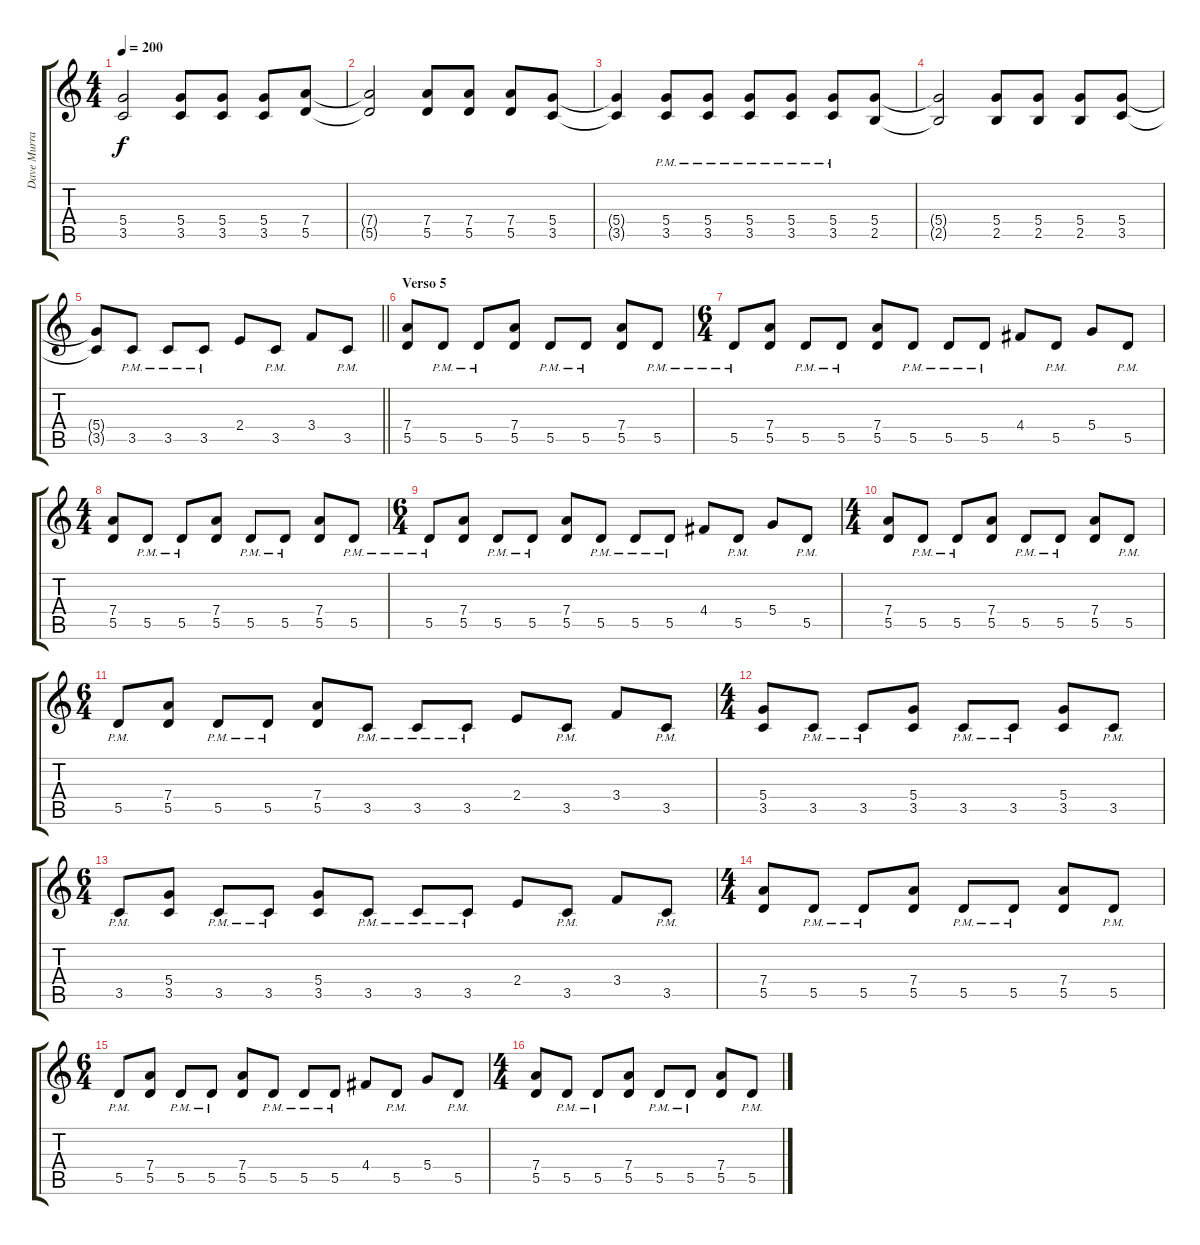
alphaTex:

\track ("Dave Murray" "Dave Murra") {instrument distortionguitar}
\staff {score tabs}
\tuning (E4 B3 G3 D3 A2 E2) {hide}
\ts (4 4)
\tempo 200
\clef g2
\ks c
(5.4{t} 3.5{t}).2{dy f} (5.4 3.5).8 (5.4 3.5).8 (5.4 3.5).8 (7.4 5.5).8 |
(7.4{t} 5.5{t}).2 (7.4 5.5).8 (7.4 5.5).8 (7.4 5.5).8 (5.4 3.5).8 |
(5.4{t} 3.5{t}).4 (5.4{pm} 3.5{pm}).8 (5.4{pm} 3.5{pm}).8 (5.4{pm} 3.5{pm}).8 (5.4{pm} 3.5{pm}).8 (5.4{pm} 3.5{pm}).8 (5.4 2.5).8 |
(5.4{t} 2.5{t}).2 (5.4 2.5).8 (5.4 2.5).8 (5.4 2.5).8 (5.4 3.5).8 |
\barLineRight lightlight
(5.4{t} 3.5{t}).8 3.5{pm}.8 3.5{pm}.8 3.5{pm}.8 2.4.8 3.5{pm}.8 3.4.8 3.5{pm}.8 |
\section ("" "Verso 5")
(7.4 5.5).8 5.5{pm}.8 5.5{pm}.8 (7.4 5.5).8 5.5{pm}.8 5.5{pm}.8 (7.4 5.5).8 5.5{pm}.8 |
\ts (6 4)
5.5{pm}.8 (7.4 5.5).8 5.5{pm}.8 5.5{pm}.8 (7.4 5.5).8 5.5{pm}.8 5.5{pm}.8 5.5{pm}.8 4.4.8 5.5{pm}.8 5.4.8 5.5{pm}.8 |
\ts (4 4)
(7.4 5.5).8 5.5{pm}.8 5.5{pm}.8 (7.4 5.5).8 5.5{pm}.8 5.5{pm}.8 (7.4 5.5).8 5.5{pm}.8 |
\ts (6 4)
5.5{pm}.8 (7.4 5.5).8 5.5{pm}.8 5.5{pm}.8 (7.4 5.5).8 5.5{pm}.8 5.5{pm}.8 5.5{pm}.8 4.4.8 5.5{pm}.8 5.4.8 5.5{pm}.8 |
\ts (4 4)
(7.4 5.5).8 5.5{pm}.8 5.5{pm}.8 (7.4 5.5).8 5.5{pm}.8 5.5{pm}.8 (7.4 5.5).8 5.5{pm}.8 |
\ts (6 4)
5.5{pm}.8 (7.4 5.5).8 5.5{pm}.8 5.5{pm}.8 (7.4 5.5).8 3.5{pm}.8 3.5{pm}.8 3.5{pm}.8 2.4.8 3.5{pm}.8 3.4.8 3.5{pm}.8 |
\ts (4 4)
(5.4 3.5).8 3.5{pm}.8 3.5{pm}.8 (5.4 3.5).8 3.5{pm}.8 3.5{pm}.8 (5.4 3.5).8 3.5{pm}.8 |
\ts (6 4)
3.5{pm}.8 (5.4 3.5).8 3.5{pm}.8 3.5{pm}.8 (5.4 3.5).8 3.5{pm}.8 3.5{pm}.8 3.5{pm}.8 2.4.8 3.5{pm}.8 3.4.8 3.5{pm}.8 |
\ts (4 4)
(7.4 5.5).8 5.5{pm}.8 5.5{pm}.8 (7.4 5.5).8 5.5{pm}.8 5.5{pm}.8 (7.4 5.5).8 5.5{pm}.8 |
\ts (6 4)
5.5{pm}.8 (7.4 5.5).8 5.5{pm}.8 5.5{pm}.8 (7.4 5.5).8 5.5{pm}.8 5.5{pm}.8 5.5{pm}.8 4.4.8 5.5{pm}.8 5.4.8 5.5{pm}.8 |
\ts (4 4)
(7.4 5.5).8 5.5{pm}.8 5.5{pm}.8 (7.4 5.5).8 5.5{pm}.8 5.5{pm}.8 (7.4 5.5).8 5.5{pm}.8
